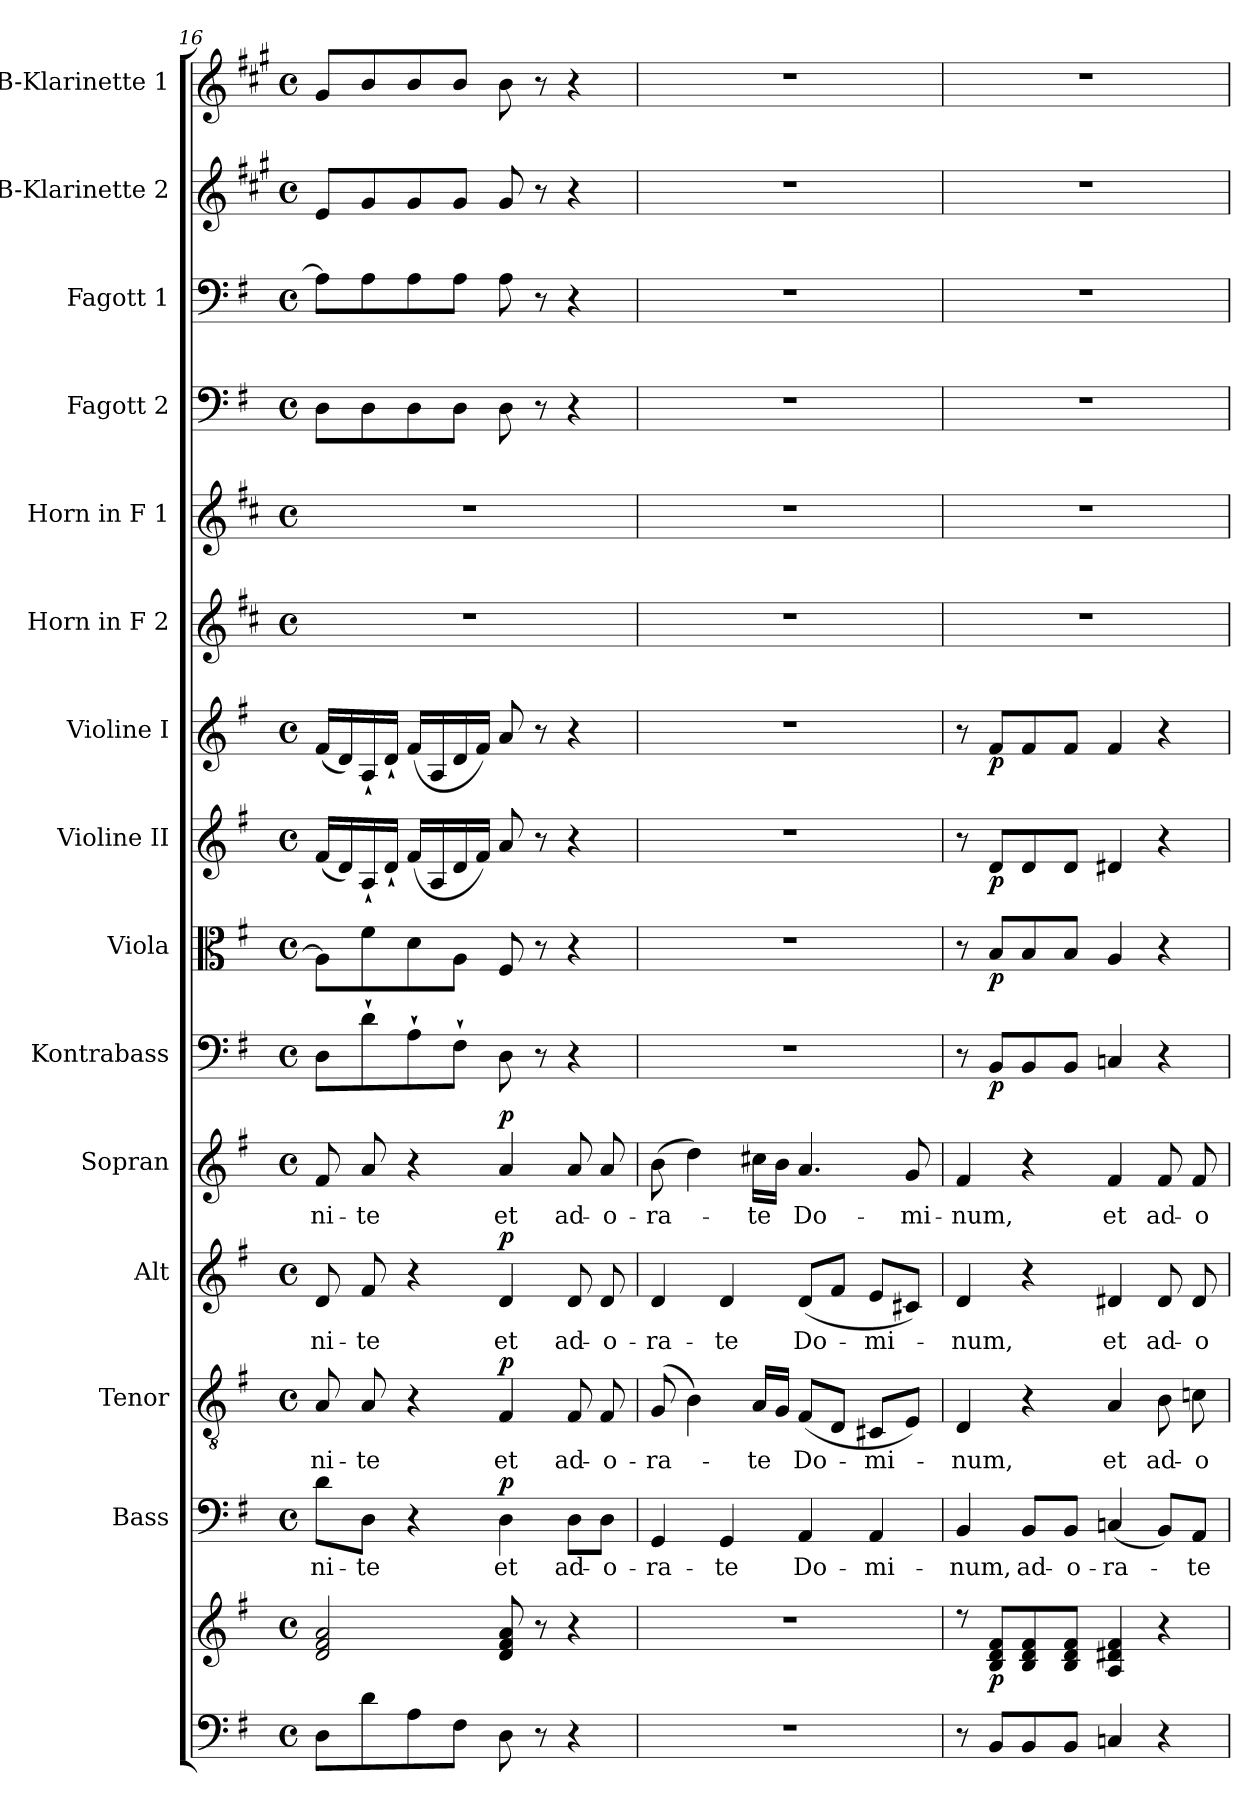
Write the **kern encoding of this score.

**kern	**kern	**dynam	**kern	**text	**dynam	**kern	**text	**dynam	**kern	**text	**dynam	**kern	**text	**dynam	**kern	**dynam	**kern	**dynam	**kern	**dynam	**kern	**dynam	**kern	**kern	**kern	**kern	**kern	**kern
*part15	*part15	*part15	*part14	*part14	*part14	*part13	*part13	*part13	*part12	*part12	*part12	*part11	*part11	*part11	*part10	*part10	*part9	*part9	*part8	*part8	*part7	*part7	*part6	*part5	*part4	*part3	*part2	*part1
*staff16	*staff15	*staff15/16	*staff14	*staff14	*staff14	*staff13	*staff13	*staff13	*staff12	*staff12	*staff12	*staff11	*staff11	*staff11	*staff10	*staff10	*staff9	*staff9	*staff8	*staff8	*staff7	*staff7	*staff6	*staff5	*staff4	*staff3	*staff2	*staff1
*	*	*	*I"Bass	*	*	*I"Tenor	*	*	*I"Alt	*	*	*I"Sopran	*	*	*I"Kontrabass	*	*I"Viola	*	*I"Violine II	*	*I"Violine I	*	*I"Horn in F 2	*I"Horn in F 1	*I"Fagott 2	*I"Fagott 1	*I"B-Klarinette 2	*I"B-Klarinette 1
*	*	*	*I'B.	*	*	*I'T.	*	*	*I'A.	*	*	*I'S.	*	*	*I'Kb.	*	*I'Vla.	*	*I'Vl. II	*	*I'Vl. I	*	*	*	*I'Fg. 2	*I'Fg. 1	*I'B Kl. 2	*I'B Kl. 1
*clefF4	*clefG2	*	*clefF4	*	*	*clefGv2	*	*	*clefG2	*	*	*clefG2	*	*	*clefF4	*	*clefC3	*	*clefG2	*	*clefG2	*	*clefG2	*clefG2	*clefF4	*clefF4	*clefG2	*clefG2
*	*	*	*	*	*	*	*	*	*	*	*	*	*	*	*ITrd7c12	*	*	*	*	*	*	*	*ITrd4c7	*ITrd4c7	*	*	*ITrd1c2	*ITrd1c2
*k[f#]	*k[f#]	*	*k[f#]	*	*	*k[f#]	*	*	*k[f#]	*	*	*k[f#]	*	*	*k[f#]	*	*k[f#]	*	*k[f#]	*	*k[f#]	*	*k[f#]	*k[f#]	*k[f#]	*k[f#]	*k[f#]	*k[f#]
*G:	*G:	*	*G:	*	*	*G:	*	*	*G:	*	*	*G:	*	*	*G:	*	*G:	*	*G:	*	*G:	*	*G:	*G:	*G:	*G:	*G:	*G:
*M4/4	*M4/4	*	*M4/4	*	*	*M4/4	*	*	*M4/4	*	*	*M4/4	*	*	*M4/4	*	*M4/4	*	*M4/4	*	*M4/4	*	*M4/4	*M4/4	*M4/4	*M4/4	*M4/4	*M4/4
*met(c)	*met(c)	*	*met(c)	*	*	*met(c)	*	*	*met(c)	*	*	*met(c)	*	*	*met(c)	*	*met(c)	*	*met(c)	*	*met(c)	*	*met(c)	*met(c)	*met(c)	*met(c)	*met(c)	*met(c)
=16	=16	=16	=16	=16	=16	=16	=16	=16	=16	=16	=16	=16	=16	=16	=16	=16	=16	=16	=16	=16	=16	=16	=16	=16	=16	=16	=16	=16
!	!	!	!	!LO:LY:b	!	!	!LO:LY:b	!	!	!LO:LY:b	!	!	!LO:LY:b	!	!	!	!	!	!	!	!	!	!	!	!	!	!	!
8D\L	2d/ 2f#/ 2a/	.	8d\L	-ni-	.	8A/	-ni-	.	8d/	-ni-	.	8f#/	-ni-	.	8DD\L	.	8A\L]	.	(<16f#/LL	.	(<16f#/LL	.	1r	1r	8D\L	8A\L]	8d/L	8f#/L
.	.	.	.	.	.	.	.	.	.	.	.	.	.	.	.	.	.	.	16d/)	.	16d/)	.	.	.	.	.	.	.
!	!	!	!	!LO:LY:b	!	!	!LO:LY:b	!	!	!LO:LY:b	!	!	!LO:LY:b	!	!	!	!	!	!	!	!	!	!	!	!	!	!	!
8d\	.	.	8D\J	-te	.	8A/	-te	.	8f#/	-te	.	8a/	-te	.	8D`>\	.	8f#\	.	16A`</	.	16A`</	.	.	.	8D\	8A\	8f#/	8a/
.	.	.	.	.	.	.	.	.	.	.	.	.	.	.	.	.	.	.	16d`</JJ	.	16d`</JJ	.	.	.	.	.	.	.
8A\	.	.	4r	.	.	4r	.	.	4r	.	.	4r	.	.	8AA`>\	.	8d\	.	(<16f#/LL	.	(<16f#/LL	.	.	.	8D\	8A\	8f#/	8a/
.	.	.	.	.	.	.	.	.	.	.	.	.	.	.	.	.	.	.	16A/	.	16A/	.	.	.	.	.	.	.
8F#\J	.	.	.	.	.	.	.	.	.	.	.	.	.	.	8FF#`>\J	.	8A\J	.	16d/	.	16d/	.	.	.	8D\J	8A\J	8f#/J	8a/J
.	.	.	.	.	.	.	.	.	.	.	.	.	.	.	.	.	.	.	16f#/JJ)	.	16f#/JJ)	.	.	.	.	.	.	.
!	!	!	!	!LO:LY:b	!LO:DY:a	!	!LO:LY:b	!LO:DY:a	!	!LO:LY:b	!LO:DY:a	!	!LO:LY:b	!LO:DY:a	!	!	!	!	!	!	!	!	!	!	!	!	!	!
8D\	8d/ 8f#/ 8a/	.	4D\	et	p	4F#/	et	p	4d/	et	p	4a/	et	p	8DD\	.	8F#/	.	8a/	.	8a/	.	.	.	8D\	8A\	8f#/	8a\
8r	8r	.	.	.	.	.	.	.	.	.	.	.	.	.	8r	.	8r	.	8r	.	8r	.	.	.	8r	8r	8r	8r
!	!	!	!	!LO:LY:b	!	!	!LO:LY:b	!	!	!LO:LY:b	!	!	!LO:LY:b	!	!	!	!	!	!	!	!	!	!	!	!	!	!	!
4r	4r	.	8D\L	ad-	.	8F#/	ad-	.	8d/	ad-	.	8a/	ad-	.	4r	.	4r	.	4r	.	4r	.	.	.	4r	4r	4r	4r
!	!	!	!	!LO:LY:b	!	!	!LO:LY:b	!	!	!LO:LY:b	!	!	!LO:LY:b	!	!	!	!	!	!	!	!	!	!	!	!	!	!	!
.	.	.	8D\J	-o-	.	8F#/	-o-	.	8d/	-o-	.	8a/	-o-	.	.	.	.	.	.	.	.	.	.	.	.	.	.	.
!!LO:PB:g=z
=17	=17	=17	=17	=17	=17	=17	=17	=17	=17	=17	=17	=17	=17	=17	=17	=17	=17	=17	=17	=17	=17	=17	=17	=17	=17	=17	=17	=17
!	!	!	!	!LO:LY:b	!	!	!LO:LY:b	!	!	!LO:LY:b	!	!	!LO:LY:b	!	!	!	!	!	!	!	!	!	!	!	!	!	!	!
1r	1r	.	4GG/	-ra-	.	(8G/	-ra-	.	4d/	-ra-	.	(>8b\	-ra-	.	1r	.	1r	.	1r	.	1r	.	1r	1r	1r	1r	1r	1r
.	.	.	.	.	.	4B\)	.	.	.	.	.	4dd\)	.	.	.	.	.	.	.	.	.	.	.	.	.	.	.	.
!	!	!	!	!LO:LY:b	!	!	!	!	!	!LO:LY:b	!	!	!	!	!	!	!	!	!	!	!	!	!	!	!	!	!	!
.	.	.	4GG/	-te	.	.	.	.	4d/	-te	.	.	.	.	.	.	.	.	.	.	.	.	.	.	.	.	.	.
!	!	!	!	!	!	!	!LO:LY:b	!	!	!	!	!	!LO:LY:b	!	!	!	!	!	!	!	!	!	!	!	!	!	!	!
.	.	.	.	.	.	16A/LL	-te	.	.	.	.	16cc#X\LL	-te	.	.	.	.	.	.	.	.	.	.	.	.	.	.	.
.	.	.	.	.	.	16G/JJ	.	.	.	.	.	16b\JJ	.	.	.	.	.	.	.	.	.	.	.	.	.	.	.	.
!	!	!	!	!LO:LY:b	!	!	!LO:LY:b	!	!	!LO:LY:b	!	!	!LO:LY:b	!	!	!	!	!	!	!	!	!	!	!	!	!	!	!
.	.	.	4AA/	Do-	.	(>8F#/L	Do-	.	(>8d/L	Do-	.	4.a/	Do-	.	.	.	.	.	.	.	.	.	.	.	.	.	.	.
.	.	.	.	.	.	8D/J	.	.	8f#/J	.	.	.	.	.	.	.	.	.	.	.	.	.	.	.	.	.	.	.
!	!	!	!	!LO:LY:b	!	!	!LO:LY:b	!	!	!LO:LY:b	!	!	!	!	!	!	!	!	!	!	!	!	!	!	!	!	!	!
.	.	.	4AA/	-mi-	.	8C#X/L	-mi-	.	8e/L	-mi-	.	.	.	.	.	.	.	.	.	.	.	.	.	.	.	.	.	.
!	!	!	!	!	!	!	!	!	!	!	!	!	!LO:LY:b	!	!	!	!	!	!	!	!	!	!	!	!	!	!	!
.	.	.	.	.	.	8E/J)	.	.	8c#X/J)	.	.	8g/	-mi-	.	.	.	.	.	.	.	.	.	.	.	.	.	.	.
=18	=18	=18	=18	=18	=18	=18	=18	=18	=18	=18	=18	=18	=18	=18	=18	=18	=18	=18	=18	=18	=18	=18	=18	=18	=18	=18	=18	=18
!	!	!	!	!LO:LY:b	!	!	!LO:LY:b	!	!	!LO:LY:b	!	!	!LO:LY:b	!	!	!	!	!	!	!	!	!	!	!	!	!	!	!
8r	8rcc	.	4BB/	-num,	.	4D/	-num,	.	4d/	-num,	.	4f#/	-num,	.	8r	.	8r	.	8r	.	8r	.	1r	1r	1r	1r	1r	1r
!	!	!LO:DY:b	!	!	!	!	!	!	!	!	!	!	!	!	!	!LO:DY:b	!	!LO:DY:b	!	!LO:DY:b	!	!LO:DY:b	!	!	!	!	!	!
8BB/L	8B/ 8d/ 8f#/L	p	.	.	.	.	.	.	.	.	.	.	.	.	8BBB/L	p	8B/L	p	8d/L	p	8f#/L	p	.	.	.	.	.	.
!	!	!	!	!LO:LY:b	!	!	!	!	!	!	!	!	!	!	!	!	!	!	!	!	!	!	!	!	!	!	!	!
8BB/	8B/ 8d/ 8f#/	.	8BB/L	ad-	.	4r	.	.	4r	.	.	4r	.	.	8BBB/	.	8B/	.	8d/	.	8f#/	.	.	.	.	.	.	.
!	!	!	!	!LO:LY:b	!	!	!	!	!	!	!	!	!	!	!	!	!	!	!	!	!	!	!	!	!	!	!	!
8BB/J	8B/ 8d/ 8f#/J	.	8BB/J	-o-	.	.	.	.	.	.	.	.	.	.	8BBB/J	.	8B/J	.	8d/J	.	8f#/J	.	.	.	.	.	.	.
!	!	!	!	!LO:LY:b	!	!	!LO:LY:b	!	!	!LO:LY:b	!	!	!LO:LY:b	!	!	!	!	!	!	!	!	!	!	!	!	!	!	!
4Cn/	4A/ 4d#X/ 4f#/	.	(<4Cn/	-ra-	.	4A/	et	.	4d#X/	et	.	4f#/	et	.	4CCn/	.	4A/	.	4d#X/	.	4f#/	.	.	.	.	.	.	.
!	!	!	!	!	!	!	!LO:LY:b	!	!	!LO:LY:b	!	!	!LO:LY:b	!	!	!	!	!	!	!	!	!	!	!	!	!	!	!
4r	4r	.	8BB/L)	.	.	8B\	ad-	.	8d#/	ad-	.	8f#/	ad-	.	4r	.	4r	.	4r	.	4r	.	.	.	.	.	.	.
!	!	!	!	!LO:LY:b	!	!	!LO:LY:b	!	!	!LO:LY:b	!	!	!LO:LY:b	!	!	!	!	!	!	!	!	!	!	!	!	!	!	!
.	.	.	8AA/J	-te	.	8cn\	-o-	.	8d#/	-o-	.	8f#/	-o-	.	.	.	.	.	.	.	.	.	.	.	.	.	.	.
=	=	=	=	=	=	=	=	=	=	=	=	=	=	=	=	=	=	=	=	=	=	=	=	=	=	=	=	=
*-	*-	*-	*-	*-	*-	*-	*-	*-	*-	*-	*-	*-	*-	*-	*-	*-	*-	*-	*-	*-	*-	*-	*-	*-	*-	*-	*-	*-
